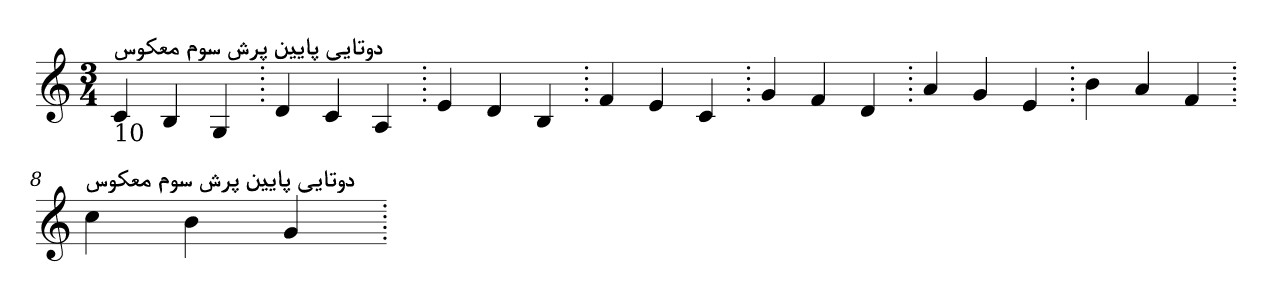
**kern
*part1
*staff1
!!LO:LB:g=z
*clefG2
*k[]
*C:
*M3/4
=1
!LO:TX:b:t=10
!LO:TX:a:t=دوتایی پایین پرش سوم معکوس
4ci/
4Bi/
4Gi/
=2.
*k[]
*C:
4di/
4ci/
4Ai/
=3.
*k[]
*C:
4ei/
4di/
4Bi/
!!LO:LB:g=z
=4.
*k[]
*C:
4fi/
4ei/
4ci/
=5.
*k[]
*C:
4gi/
4fi/
4di/
=6.
*k[]
*C:
4ai/
4gi/
4ei/
=7.
*k[]
*C:
4bi\
4ai/
4fi/
!!LO:PB:g=z
=8.
*k[]
*C:
!LO:TX:a:t=دوتایی پایین پرش سوم معکوس
4cci\
4bi\
4gi/
=.
*-
